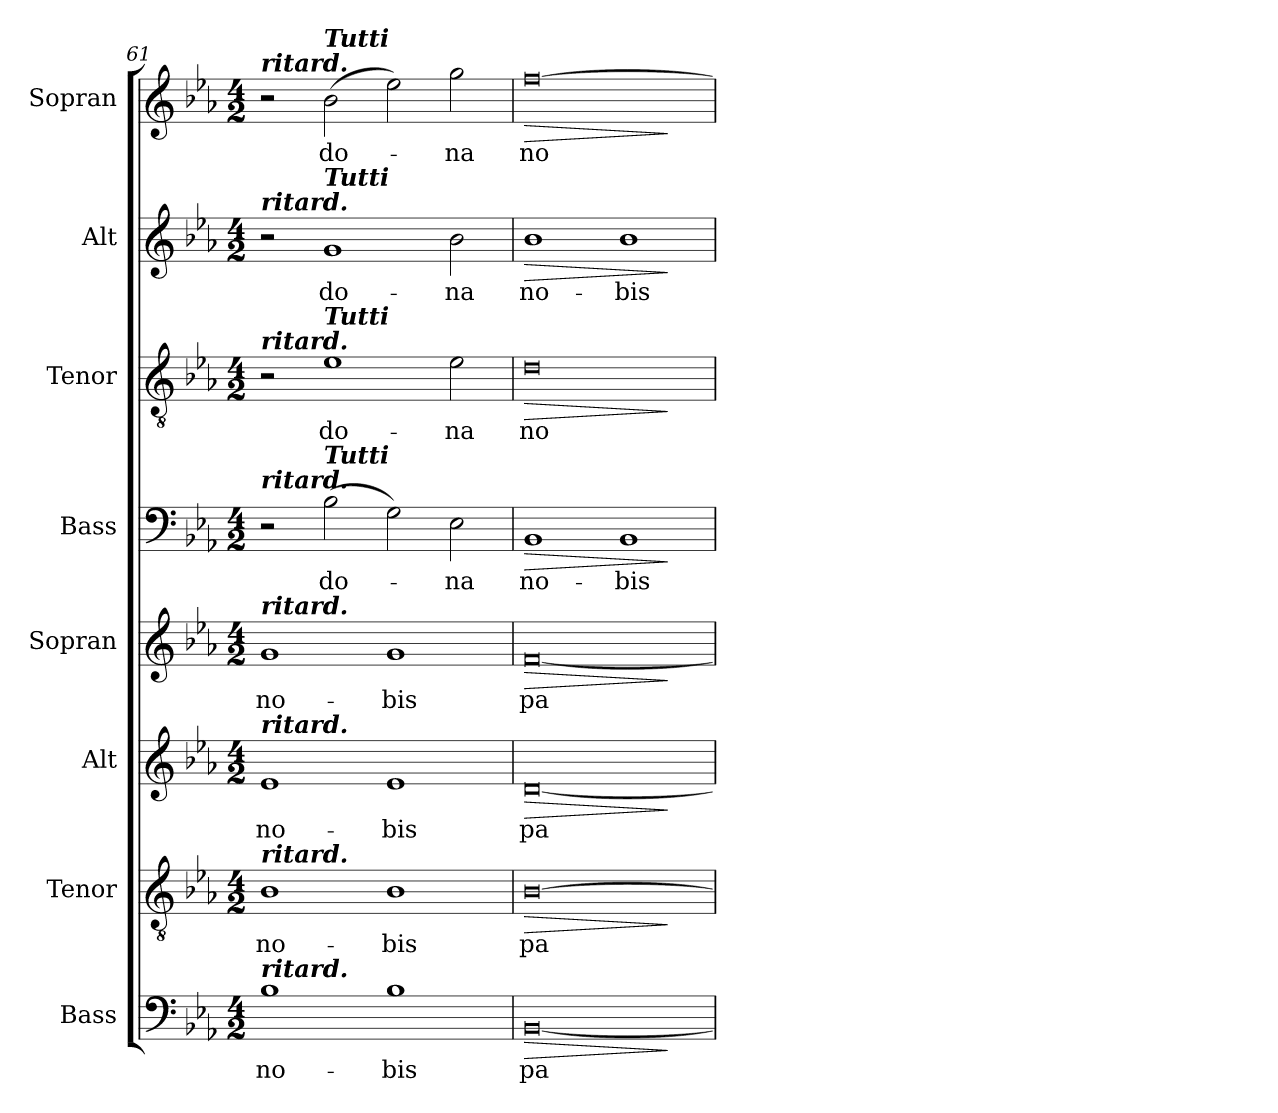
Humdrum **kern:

**kern	**text	**dynam	**kern	**text	**dynam	**kern	**text	**dynam	**kern	**text	**dynam	**kern	**text	**dynam	**kern	**text	**dynam	**kern	**text	**dynam	**kern	**text	**dynam
*part8	*part8	*part8	*part7	*part7	*part7	*part6	*part6	*part6	*part5	*part5	*part5	*part4	*part4	*part4	*part3	*part3	*part3	*part2	*part2	*part2	*part1	*part1	*part1
*staff8	*staff8	*staff8	*staff7	*staff7	*staff7	*staff6	*staff6	*staff6	*staff5	*staff5	*staff5	*staff4	*staff4	*staff4	*staff3	*staff3	*staff3	*staff2	*staff2	*staff2	*staff1	*staff1	*staff1
*I"Bass	*	*	*I"Tenor	*	*	*I"Alt	*	*	*I"Sopran	*	*	*I"Bass	*	*	*I"Tenor	*	*	*I"Alt	*	*	*I"Sopran	*	*
*I'B.	*	*	*I'T.	*	*	*I'A.	*	*	*I'S.	*	*	*I'B.	*	*	*I'T.	*	*	*I'A.	*	*	*I'S.	*	*
*clefF4	*	*	*clefGv2	*	*	*clefG2	*	*	*clefG2	*	*	*clefF4	*	*	*clefGv2	*	*	*clefG2	*	*	*clefG2	*	*
*k[b-e-a-]	*	*	*k[b-e-a-]	*	*	*k[b-e-a-]	*	*	*k[b-e-a-]	*	*	*k[b-e-a-]	*	*	*k[b-e-a-]	*	*	*k[b-e-a-]	*	*	*k[b-e-a-]	*	*
*E-:	*	*	*E-:	*	*	*E-:	*	*	*E-:	*	*	*E-:	*	*	*E-:	*	*	*E-:	*	*	*E-:	*	*
*M4/2	*	*	*M4/2	*	*	*M4/2	*	*	*M4/2	*	*	*M4/2	*	*	*M4/2	*	*	*M4/2	*	*	*M4/2	*	*
=61	=61	=61	=61	=61	=61	=61	=61	=61	=61	=61	=61	=61	=61	=61	=61	=61	=61	=61	=61	=61	=61	=61	=61
!	!	!	!	!	!	!	!	!	!	!	!	!	!	!	!	!	!	!	!	!	!LO:TX:a:Bi:t=ritard.	!	!
!	!	!	!	!	!	!	!	!	!	!	!	!	!	!	!	!	!	!LO:TX:a:Bi:t=ritard.	!	!	!	!	!
!	!	!	!	!	!	!	!	!	!	!	!	!	!	!	!LO:TX:a:Bi:t=ritard.	!	!	!	!	!	!	!	!
!	!	!	!	!	!	!	!	!	!	!	!	!LO:TX:a:Bi:t=ritard.	!	!	!	!	!	!	!	!	!	!	!
!	!	!	!	!	!	!	!	!	!LO:TX:a:Bi:t=ritard.	!	!	!	!	!	!	!	!	!	!	!	!	!	!
!	!	!	!	!	!	!LO:TX:a:Bi:t=ritard.	!	!	!	!	!	!	!	!	!	!	!	!	!	!	!	!	!
!	!	!	!LO:TX:a:Bi:t=ritard.	!	!	!	!	!	!	!	!	!	!	!	!	!	!	!	!	!	!	!	!
!LO:TX:a:Bi:t=ritard.	!	!	!	!	!	!	!	!	!	!	!	!	!	!	!	!	!	!	!	!	!	!	!
!	!LO:LY:b	!	!	!LO:LY:b	!	!	!LO:LY:b	!	!	!LO:LY:b	!	!	!	!	!	!	!	!	!	!	!	!	!
1B-	no-	.	1B-	no-	.	1e-	no-	.	1g	no-	.	2r	.	.	2r	.	.	2r	.	.	2r	.	.
!	!	!	!	!	!	!	!	!	!	!	!	!	!	!	!	!	!	!	!	!	!LO:TX:a:Bi:t=Tutti	!	!
!	!	!	!	!	!	!	!	!	!	!	!	!	!	!	!	!	!	!LO:TX:a:Bi:t=Tutti	!	!	!	!	!
!	!	!	!	!	!	!	!	!	!	!	!	!	!	!	!LO:TX:a:Bi:t=Tutti	!	!	!	!	!	!	!	!
!	!	!	!	!	!	!	!	!	!	!	!	!LO:TX:a:Bi:t=Tutti	!	!	!	!	!	!	!	!	!	!	!
!	!	!	!	!	!	!	!	!	!	!	!	!	!LO:LY:b	!	!	!LO:LY:b	!	!	!LO:LY:b	!	!	!LO:LY:b	!
.	.	.	.	.	.	.	.	.	.	.	.	(>2B-\	do-	.	1e-	do-	.	1g	do-	.	(>2b-\	do-	.
!	!LO:LY:b	!	!	!LO:LY:b	!	!	!LO:LY:b	!	!	!LO:LY:b	!	!	!	!	!	!	!	!	!	!	!	!	!
1B-	-bis	.	1B-	-bis	.	1e-	-bis	.	1g	-bis	.	2G\)	.	.	.	.	.	.	.	.	2ee-\)	.	.
!	!	!	!	!	!	!	!	!	!	!	!	!	!LO:LY:b	!	!	!LO:LY:b	!	!	!LO:LY:b	!	!	!LO:LY:b	!
.	.	.	.	.	.	.	.	.	.	.	.	2E-\	-na	.	2e-\	-na	.	2b-\	-na	.	2gg\	-na	.
=62	=62	=62	=62	=62	=62	=62	=62	=62	=62	=62	=62	=62	=62	=62	=62	=62	=62	=62	=62	=62	=62	=62	=62
!	!LO:LY:b	!LO:HP:b	!	!LO:LY:b	!LO:HP:b	!	!LO:LY:b	!LO:HP:b	!	!LO:LY:b	!LO:HP:b	!	!LO:LY:b	!LO:HP:b	!	!LO:LY:b	!LO:HP:b	!	!LO:LY:b	!LO:HP:b	!	!LO:LY:b	!LO:HP:b
[0BB-	pa-	>	[0B-	pa-	>	[0d	pa-	>	[0f	pa-	>	1BB-	no-	>	0d	no-	>	1b-	no-	>	[0ff	no-	>
!	!	!	!	!	!	!	!	!	!	!	!	!	!LO:LY:b	!	!	!	!	!	!LO:LY:b	!	!	!	!
.	.	.	.	.	.	.	.	.	.	.	.	1BB-	-bis	.	.	.	.	1b-	-bis	.	.	.	.
.	.	]	.	.	]	.	.	]	.	.	]	.	.	]	.	.	]	.	.	]	.	.	]
=	=	=	=	=	=	=	=	=	=	=	=	=	=	=	=	=	=	=	=	=	=	=	=
*-	*-	*-	*-	*-	*-	*-	*-	*-	*-	*-	*-	*-	*-	*-	*-	*-	*-	*-	*-	*-	*-	*-	*-
